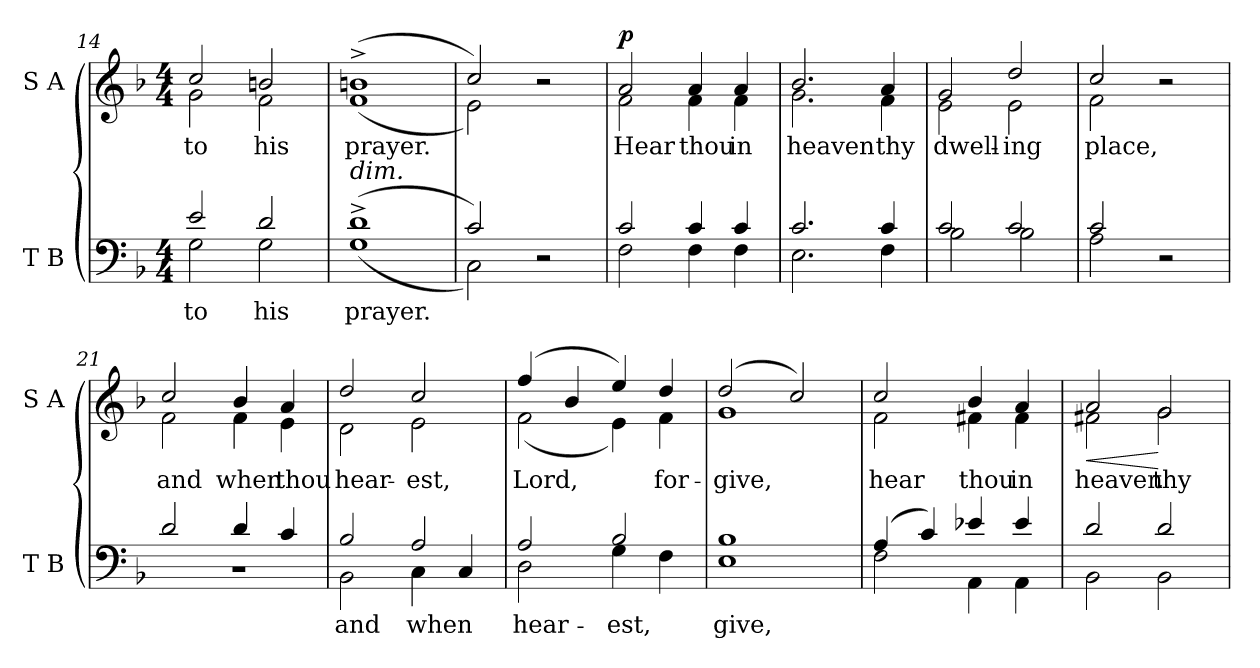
**kern	**text	**kern	**text	**dynam
*part2	*part2	*part1	*part1	*part1
*staff2	*staff2	*staff1	*staff1	*staff1
*I"T B	*	*I"S A	*	*
*I'T B	*	*I'S A	*	*
*clefF4	*	*clefG2	*	*
*k[b-]	*	*k[b-]	*	*
*F:	*	*F:	*	*
*M4/4	*	*M4/4	*	*
=14	=14	=14	=14	=14
!	!LO:LY:b:color=#000000	!	!	!
*^	*	*	*	*
!	!	!	!	!LO:LY:b:color=#000000	!
*	*	*	*^	*	*
2ei/	2Gi\	-to	2cci/	2gi\	-to	.
!	!	!LO:LY:b:color=#000000	!	!	!	!
!	!	!	!	!	!LO:LY:b:color=#000000	!
2di/	2Gi\	his	2bni/	2fi\	his	.
=15	=15	=15	=15	=15	=15	=15
!	!	!LO:LY:b:color=#000000	!	!	!	!
!LO:TX:a:i:t=dim.	!	!	!	!	!	!
!	!	!	!	!	!LO:LY:b:color=#000000	!
(1d^i	(1Gi	prayer.	(1bn^i	(1fi	prayer.	.
=16	=16	=16	=16	=16	=16	=16
2ci/)	2Ci\)	.	2cci/)	2ei\)	.	.
2r	2ryy	.	2r	2ryy	.	.
=17	=17	=17	=17	=17	=17	=17
!	!	!	!	!	!LO:LY:b:color=#000000	!
2ci/	2Fi\	.	2ai/	2fi\	Hear	p
!	!	!	!	!	!LO:LY:b:color=#000000	!
4ci/	4Fi\	.	4ai/	4fi\	thou	.
!	!	!	!	!	!LO:LY:b:color=#000000	!
4ci/	4Fi\	.	4ai/	4fi\	in	.
=18	=18	=18	=18	=18	=18	=18
!	!	!	!	!	!LO:LY:b:color=#000000	!
2.ci/	2.Ei\	.	2.b-i/	2.gi\	heaven	.
!	!	!	!	!	!LO:LY:b:color=#000000	!
4ci/	4Fi\	.	4ai/	4fi\	thy	.
=19	=19	=19	=19	=19	=19	=19
!	!	!	!	!	!LO:LY:b:color=#000000	!
2ci/	2B-i\	.	2gi/	2ei\	dwell-	.
!	!	!	!	!	!LO:LY:b:color=#000000	!
2ci/	2B-i\	.	2ddi/	2ei\	-ing	.
!!LO:LB:g=z	!!
=20	=20	=20	=20	=20	=20	=20
!	!	!	!	!	!LO:LY:b:color=#000000	!
2ci/	2Ai\	.	2cci/	2fi\	place,	.
2r	2ryy	.	2r	2ryy	.	.
=21	=21	=21	=21	=21	=21	=21
!	!	!	!	!	!LO:LY:b:color=#000000	!
2di/	1r	.	2cci/	2fi\	and	.
!	!	!	!	!	!LO:LY:b:color=#000000	!
4di/	.	.	4b-i/	4fi\	when	.
!	!	!	!	!	!LO:LY:b:color=#000000	!
4ci/	.	.	4ai/	4ei\	thou	.
=22	=22	=22	=22	=22	=22	=22
!	!	!LO:LY:b:color=#000000	!	!	!	!
!	!	!	!	!	!LO:LY:b:color=#000000	!
2B-i/	2BB-i\	and	2ddi/	2di\	hear-	.
!	!	!LO:LY:b:color=#000000	!	!	!	!
!	!	!	!	!	!LO:LY:b:color=#000000	!
2Ai/	4Ci\	when	2cci/	2ei\	-est,	.
.	4Ci/	.	.	.	.	.
=23	=23	=23	=23	=23	=23	=23
!	!	!LO:LY:b:color=#000000	!	!	!	!
!	!	!	!	!	!LO:LY:b:color=#000000	!
2Ai/	2Di\	hear-	(4ffi/	(2fi\	Lord,	.
.	.	.	4b-i/	.	.	.
!	!	!LO:LY:b:color=#000000	!	!	!	!
2B-i/	4Gi\	-est,	4eei/)	4ei\)	.	.
!	!	!	!	!	!LO:LY:b:color=#000000	!
.	4Fi\	.	4ddi/	4fi\	for-	.
=24	=24	=24	=24	=24	=24	=24
!	!	!LO:LY:b:color=#000000	!	!	!	!
!	!	!	!	!	!LO:LY:b:color=#000000	!
1B-i	1Ei	-give,	(2ddi/	1gi	-give,	.
.	.	.	2cci/)	.	.	.
=25	=25	=25	=25	=25	=25	=25
!	!	!	!	!	!LO:LY:b:color=#000000	!
(4Ai/	2Fi\	.	2cci/	2fi\	hear	.
4ci/)	.	.	.	.	.	.
!	!	!	!	!	!LO:LY:b:color=#000000	!
4e-Xi/	4AAi\	.	4b-i/	4f#Xi\	thou	.
!	!	!	!	!	!LO:LY:b:color=#000000	!
4e-i/	4AAi\	.	4ai/	4f#i\	in	.
!!LO:PB:g=z	!!
=26	=26	=26	=26	=26	=26	=26
!	!	!	!	!	!LO:LY:b:color=#000000	!LO:HP:b
2di/	2BB-i\	.	2ai/	2f#Xi\	heaven	<
!	!	!	!	!	!LO:LY:b:color=#000000	!
2di/	2BB-i\	.	2gi/	2gi\	thy	[
*v	*v	*	*	*	*	*
*	*	*v	*v	*	*
=	=	=	=	=
*-	*-	*-	*-	*-
